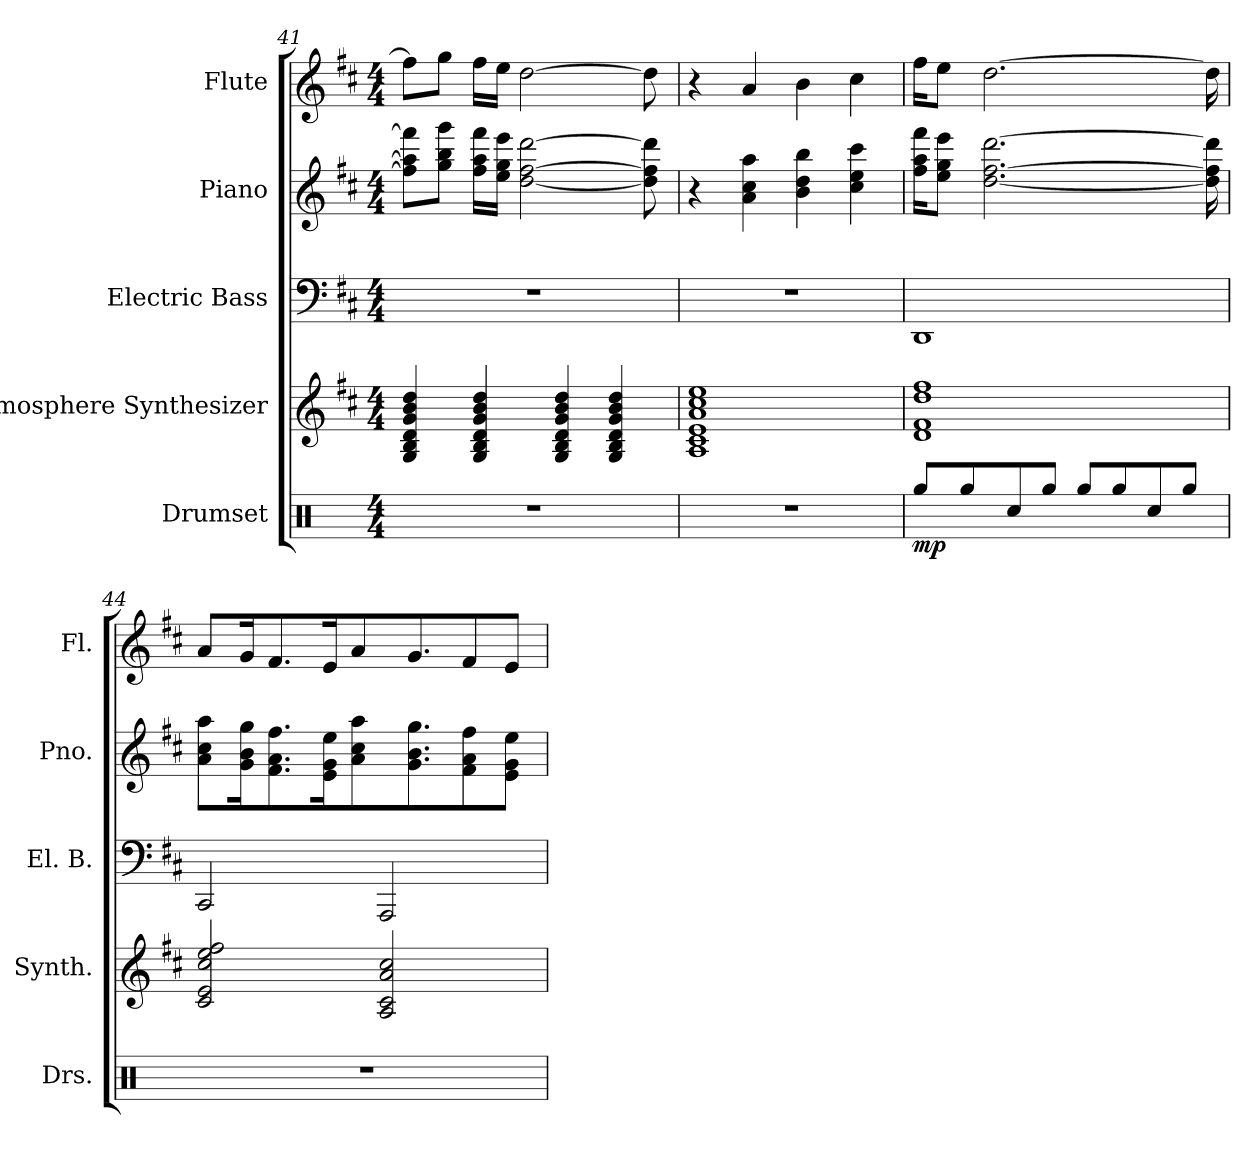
**kern	**dynam	**kern	**kern	**kern	**kern
*part5	*part5	*part4	*part3	*part2	*part1
*staff5	*staff5	*staff4	*staff3	*staff2	*staff1
*I"Drumset	*	*I"Atmosphere Synthesizer	*I"Electric Bass	*I"Piano	*I"Flute
*I'Drs.	*	*I'Synth.	*I'El. B.	*I'Pno.	*I'Fl.
*clefX	*	*clefG2	*clefF4	*clefG2	*clefG2
*	*	*ITrd7c12	*ITrd7c12	*	*
*k[]	*	*k[f#c#]	*k[f#c#]	*k[f#c#]	*k[f#c#]
*M4/4	*	*M4/4	*M4/4	*M4/4	*M4/4
=41	=41	=41	=41	=41	=41
1r	.	4GG/ 4BB/ 4D/ 4G/ 4B/ 4d/	1r	8ff#\] 8aa\] 8fff#\]L	8ff#\L]
.	.	.	.	8gg\ 8bb\ 8ggg\J	8gg\J
.	.	4GG/ 4BB/ 4D/ 4G/ 4B/ 4d/	.	16ff#\ 16aa\ 16fff#\LL	16ff#\LL
.	.	.	.	16ee\ 16gg\ 16eee\JJ	16ee\JJ
.	.	.	.	[2dd\ [2ff#\ [2ddd\	[2dd\
.	.	4GG/ 4BB/ 4D/ 4G/ 4B/ 4d/	.	.	.
.	.	4GG/ 4BB/ 4D/ 4G/ 4B/ 4d/	.	.	.
.	.	.	.	8dd\] 8ff#\] 8ddd\]	8dd\]
=42	=42	=42	=42	=42	=42
1r	.	1AA 1C# 1E 1A 1c# 1e	1r	4r	4r
.	.	.	.	4a\ 4cc#\ 4aa\	4a/
.	.	.	.	4b\ 4dd\ 4bb\	4b\
.	.	.	.	4cc#\ 4ee\ 4ccc#\	4cc#\
=43	=43	=43	=43	=43	=43
!	!LO:DY:b	!	!	!	!
8Rgg/L	mp	1D 1F# 1d 1f#	1DDD	16ff#\ 16aa\ 16fff#\KL	16ff#\KL
.	.	.	.	8ee\ 8gg\ 8eee\J	8ee\J
8Rgg/	.	.	.	.	.
.	.	.	.	[2.dd\ [2.ff#\ [2.ddd\	[2.dd\
8Rcc/	.	.	.	.	.
8Rgg/J	.	.	.	.	.
8Rgg/L	.	.	.	.	.
8Rgg/	.	.	.	.	.
8Rcc/	.	.	.	.	.
8Rgg/J	.	.	.	.	.
.	.	.	.	16dd\] 16ff#\] 16ddd\]	16dd\]
=44	=44	=44	=44	=44	=44
1r	.	2C#/ 2E/ 2c#/ 2e/ 2f#/	2CCC#/	8a\ 8cc#\ 8aa\L	8a/L
.	.	.	.	16g\ 16b\ 16gg\K	16g/K
.	.	.	.	8.f#\ 8.a\ 8.ff#\	8.f#/
.	.	.	.	16e\ 16g\ 16ee\K	16e/K
.	.	.	.	8a\ 8cc#\ 8aa\	8a/
.	.	2AA/ 2C#/ 2A/ 2c#/	2AAAA/	.	.
.	.	.	.	8.g\ 8.b\ 8.gg\	8.g/
.	.	.	.	8f#\ 8a\ 8ff#\	8f#/
.	.	.	.	8e\ 8g\ 8ee\J	8e/J
=	=	=	=	=	=
*-	*-	*-	*-	*-	*-
